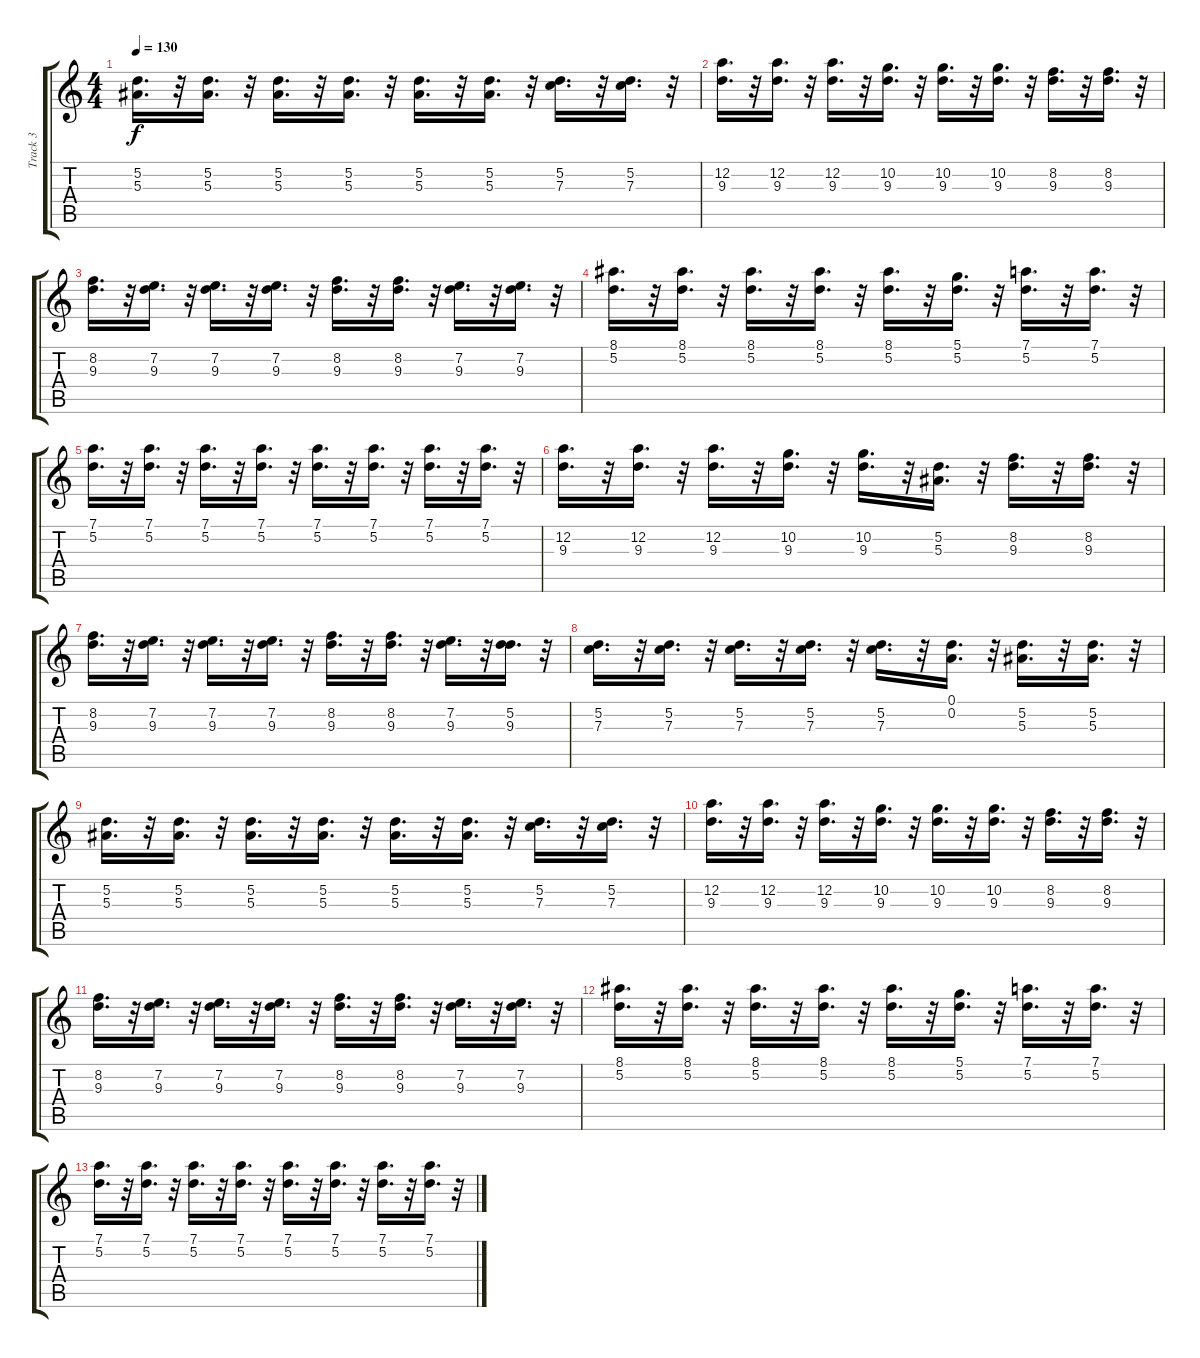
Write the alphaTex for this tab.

\track ("Track 3" "Track 3") {instrument overdrivenguitar}
\staff {score tabs}
\tuning (D4 A3 F3 C3 G2 C2) {hide}
\ts (4 4)
\tempo 130
\clef g2
\ks c
(5.2 5.3).16{d dy f} r.32 (5.2 5.3).16{d} r.32 (5.2 5.3).16{d} r.32 (5.2 5.3).16{d} r.32 (5.2 5.3).16{d} r.32 (5.2 5.3).16{d} r.32 (5.2 7.3).16{d} r.32 (5.2 7.3).16{d} r.32 |
(12.2 9.3).16{d} r.32 (12.2 9.3).16{d} r.32 (12.2 9.3).16{d} r.32 (10.2 9.3).16{d} r.32 (10.2 9.3).16{d} r.32 (10.2 9.3).16{d} r.32 (8.2 9.3).16{d} r.32 (8.2 9.3).16{d} r.32 |
(8.2 9.3).16{d} r.32 (7.2 9.3).16{d} r.32 (7.2 9.3).16{d} r.32 (7.2 9.3).16{d} r.32 (8.2 9.3).16{d} r.32 (8.2 9.3).16{d} r.32 (7.2 9.3).16{d} r.32 (7.2 9.3).16{d} r.32 |
(8.1 5.2).16{d} r.32 (8.1 5.2).16{d} r.32 (8.1 5.2).16{d} r.32 (8.1 5.2).16{d} r.32 (8.1 5.2).16{d} r.32 (5.1 5.2).16{d} r.32 (7.1 5.2).16{d} r.32 (7.1 5.2).16{d} r.32 |
(7.1 5.2).16{d} r.32 (7.1 5.2).16{d} r.32 (7.1 5.2).16{d} r.32 (7.1 5.2).16{d} r.32 (7.1 5.2).16{d} r.32 (7.1 5.2).16{d} r.32 (7.1 5.2).16{d} r.32 (7.1 5.2).16{d} r.32 |
(12.2 9.3).16{d} r.32 (12.2 9.3).16{d} r.32 (12.2 9.3).16{d} r.32 (10.2 9.3).16{d} r.32 (10.2 9.3).16{d} r.32 (5.2 5.3).16{d} r.32 (8.2 9.3).16{d} r.32 (8.2 9.3).16{d} r.32 |
(8.2 9.3).16{d} r.32 (7.2 9.3).16{d} r.32 (7.2 9.3).16{d} r.32 (7.2 9.3).16{d} r.32 (8.2 9.3).16{d} r.32 (8.2 9.3).16{d} r.32 (7.2 9.3).16{d} r.32 (5.2 9.3).16{d} r.32 |
(5.2 7.3).16{d} r.32 (5.2 7.3).16{d} r.32 (5.2 7.3).16{d} r.32 (5.2 7.3).16{d} r.32 (5.2 7.3).16{d} r.32 (0.1 0.2).16{d} r.32 (5.2 5.3).16{d} r.32 (5.2 5.3).16{d} r.32 |
(5.2 5.3).16{d} r.32 (5.2 5.3).16{d} r.32 (5.2 5.3).16{d} r.32 (5.2 5.3).16{d} r.32 (5.2 5.3).16{d} r.32 (5.2 5.3).16{d} r.32 (5.2 7.3).16{d} r.32 (5.2 7.3).16{d} r.32 |
(12.2 9.3).16{d} r.32 (12.2 9.3).16{d} r.32 (12.2 9.3).16{d} r.32 (10.2 9.3).16{d} r.32 (10.2 9.3).16{d} r.32 (10.2 9.3).16{d} r.32 (8.2 9.3).16{d} r.32 (8.2 9.3).16{d} r.32 |
(8.2 9.3).16{d} r.32 (7.2 9.3).16{d} r.32 (7.2 9.3).16{d} r.32 (7.2 9.3).16{d} r.32 (8.2 9.3).16{d} r.32 (8.2 9.3).16{d} r.32 (7.2 9.3).16{d} r.32 (7.2 9.3).16{d} r.32 |
(8.1 5.2).16{d} r.32 (8.1 5.2).16{d} r.32 (8.1 5.2).16{d} r.32 (8.1 5.2).16{d} r.32 (8.1 5.2).16{d} r.32 (5.1 5.2).16{d} r.32 (7.1 5.2).16{d} r.32 (7.1 5.2).16{d} r.32 |
(7.1 5.2).16{d} r.32 (7.1 5.2).16{d} r.32 (7.1 5.2).16{d} r.32 (7.1 5.2).16{d} r.32 (7.1 5.2).16{d} r.32 (7.1 5.2).16{d} r.32 (7.1 5.2).16{d} r.32 (7.1 5.2).16{d} r.32
